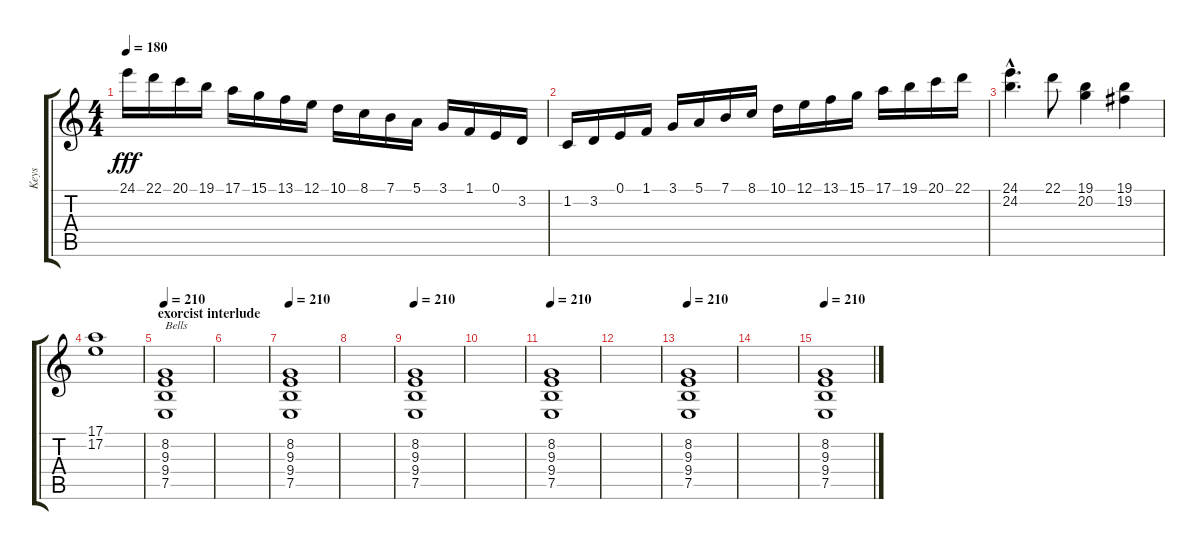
\track ("Keys" "Keys") {instrument synthstrings1}
\staff {score tabs}
\tuning (E4 B3 G3 D3 A2 E2) {hide}
\ts (4 4)
\tempo 180
\clef g2
\ks c
24.1.16{dy fff} 22.1.16 20.1.16 19.1.16 17.1.16 15.1.16 13.1.16 12.1.16 10.1.16 8.1.16 7.1.16 5.1.16 3.1.16 1.1.16 0.1.16 3.2.16 |
1.2.16 3.2.16 0.1.16 1.1.16 3.1.16 5.1.16 7.1.16 8.1.16 10.1.16 12.1.16 13.1.16 15.1.16 17.1.16 19.1.16 20.1.16 22.1.16 |
(24.1{hac} 24.2{hac}).4{d} 22.1.8 (19.1 20.2).4 (19.1 19.2).4 |
(17.1 17.2).1 |
\section ("" "exorcist interlude")
\tempo 210
(8.2 9.3 9.4 7.5).1{txt "Bells" instrument tubularbells} |
|
\tempo 210
(8.2 9.3 9.4 7.5).1{instrument tubularbells} |
|
\tempo 210
(8.2 9.3 9.4 7.5).1{instrument tubularbells} |
|
\tempo 210
(8.2 9.3 9.4 7.5).1{instrument tubularbells} |
|
\tempo 210
(8.2 9.3 9.4 7.5).1{instrument tubularbells} |
|
\tempo 210
(8.2 9.3 9.4 7.5).1{instrument tubularbells}
